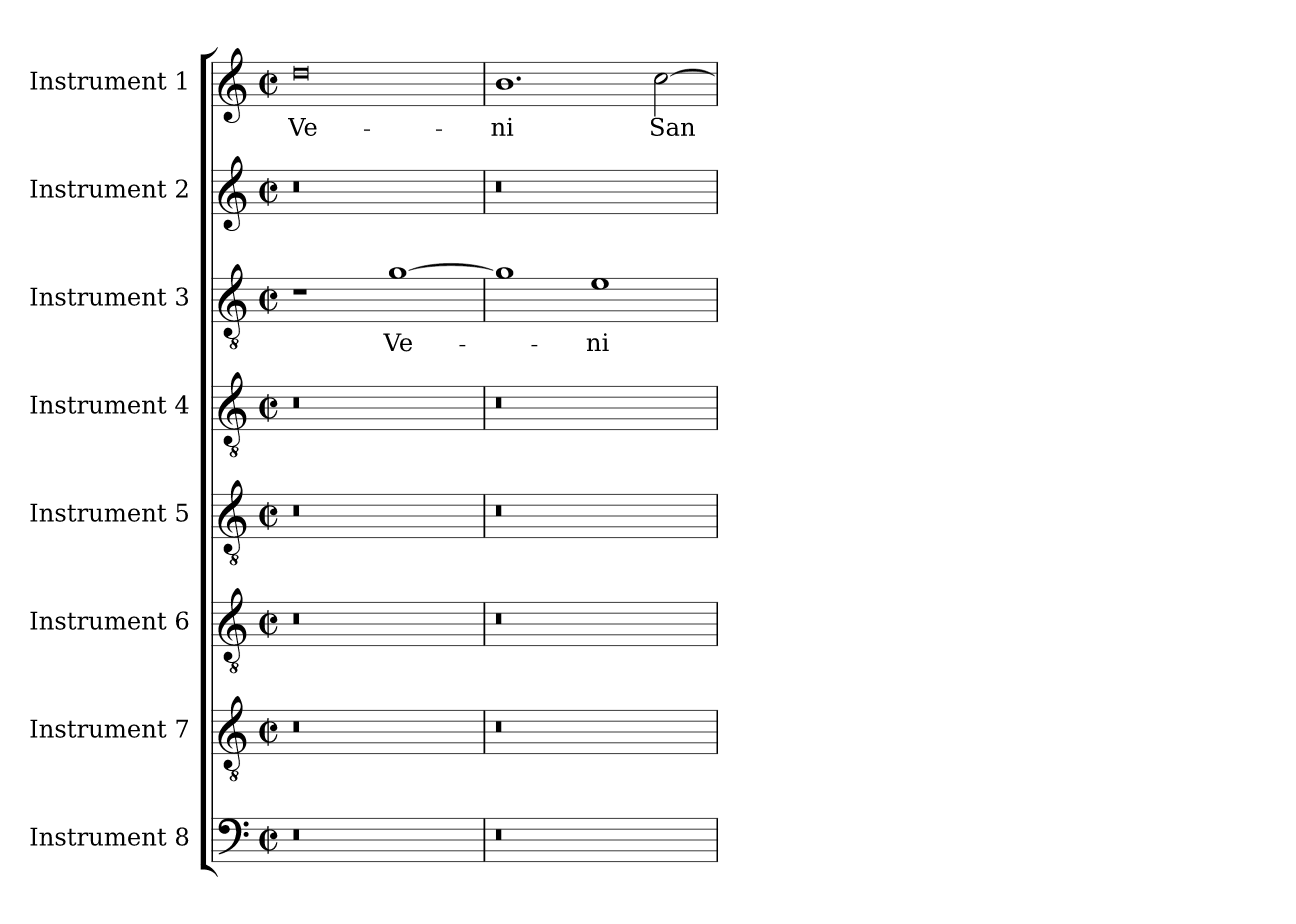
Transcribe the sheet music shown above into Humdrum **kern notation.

**kern	**kern	**kern	**kern	**kern	**kern	**text	**kern	**kern	**text
*part8	*part7	*part6	*part5	*part4	*part3	*part3	*part2	*part1	*part1
*staff8	*staff7	*staff6	*staff5	*staff4	*staff3	*staff3	*staff2	*staff1	*staff1
*I"Instrument 8	*I"Instrument 7	*I"Instrument 6	*I"Instrument 5	*I"Instrument 4	*I"Instrument 3	*	*I"Instrument 2	*I"Instrument 1	*
!!LO:PB:g=z
*stria5	*stria5	*stria5	*stria5	*stria5	*stria5	*	*stria5	*stria5	*
*clefF4	*clefGv2	*clefGv2	*clefGv2	*clefGv2	*clefGv2	*	*clefG2	*clefG2	*
*M2/2	*M2/2	*M2/2	*M2/2	*M2/2	*M2/2	*	*M2/2	*M2/2	*
*met(c|)	*met(c|)	*met(c|)	*met(c|)	*met(c|)	*met(c|)	*	*met(c|)	*met(c|)	*
=1	=1	=1	=1	=1	=1	=1	=1	=1	=1
!	!	!	!	!	!	!	!	!	!LO:LY:b:cj
0r	0r	0r	0r	0r	1r	.	0r	0dd	Ve-
!	!	!	!	!	!	!LO:LY:b:cj	!	!	!
.	.	.	.	.	[>1g	Ve-	.	.	.
=2	=2	=2	=2	=2	=2	=2	=2	=2	=2
!	!	!	!	!	!	!	!	!	!LO:LY:b:cj
0r	0r	0r	0r	0r	1g]	.	0r	1.b	-ni
!	!	!	!	!	!	!LO:LY:b:cj	!	!	!
.	.	.	.	.	1e	-ni	.	.	.
!	!	!	!	!	!	!	!	!	!LO:LY:b:cj
.	.	.	.	.	.	.	.	[>2cc\	San-
=	=	=	=	=	=	=	=	=	=
*-	*-	*-	*-	*-	*-	*-	*-	*-	*-
